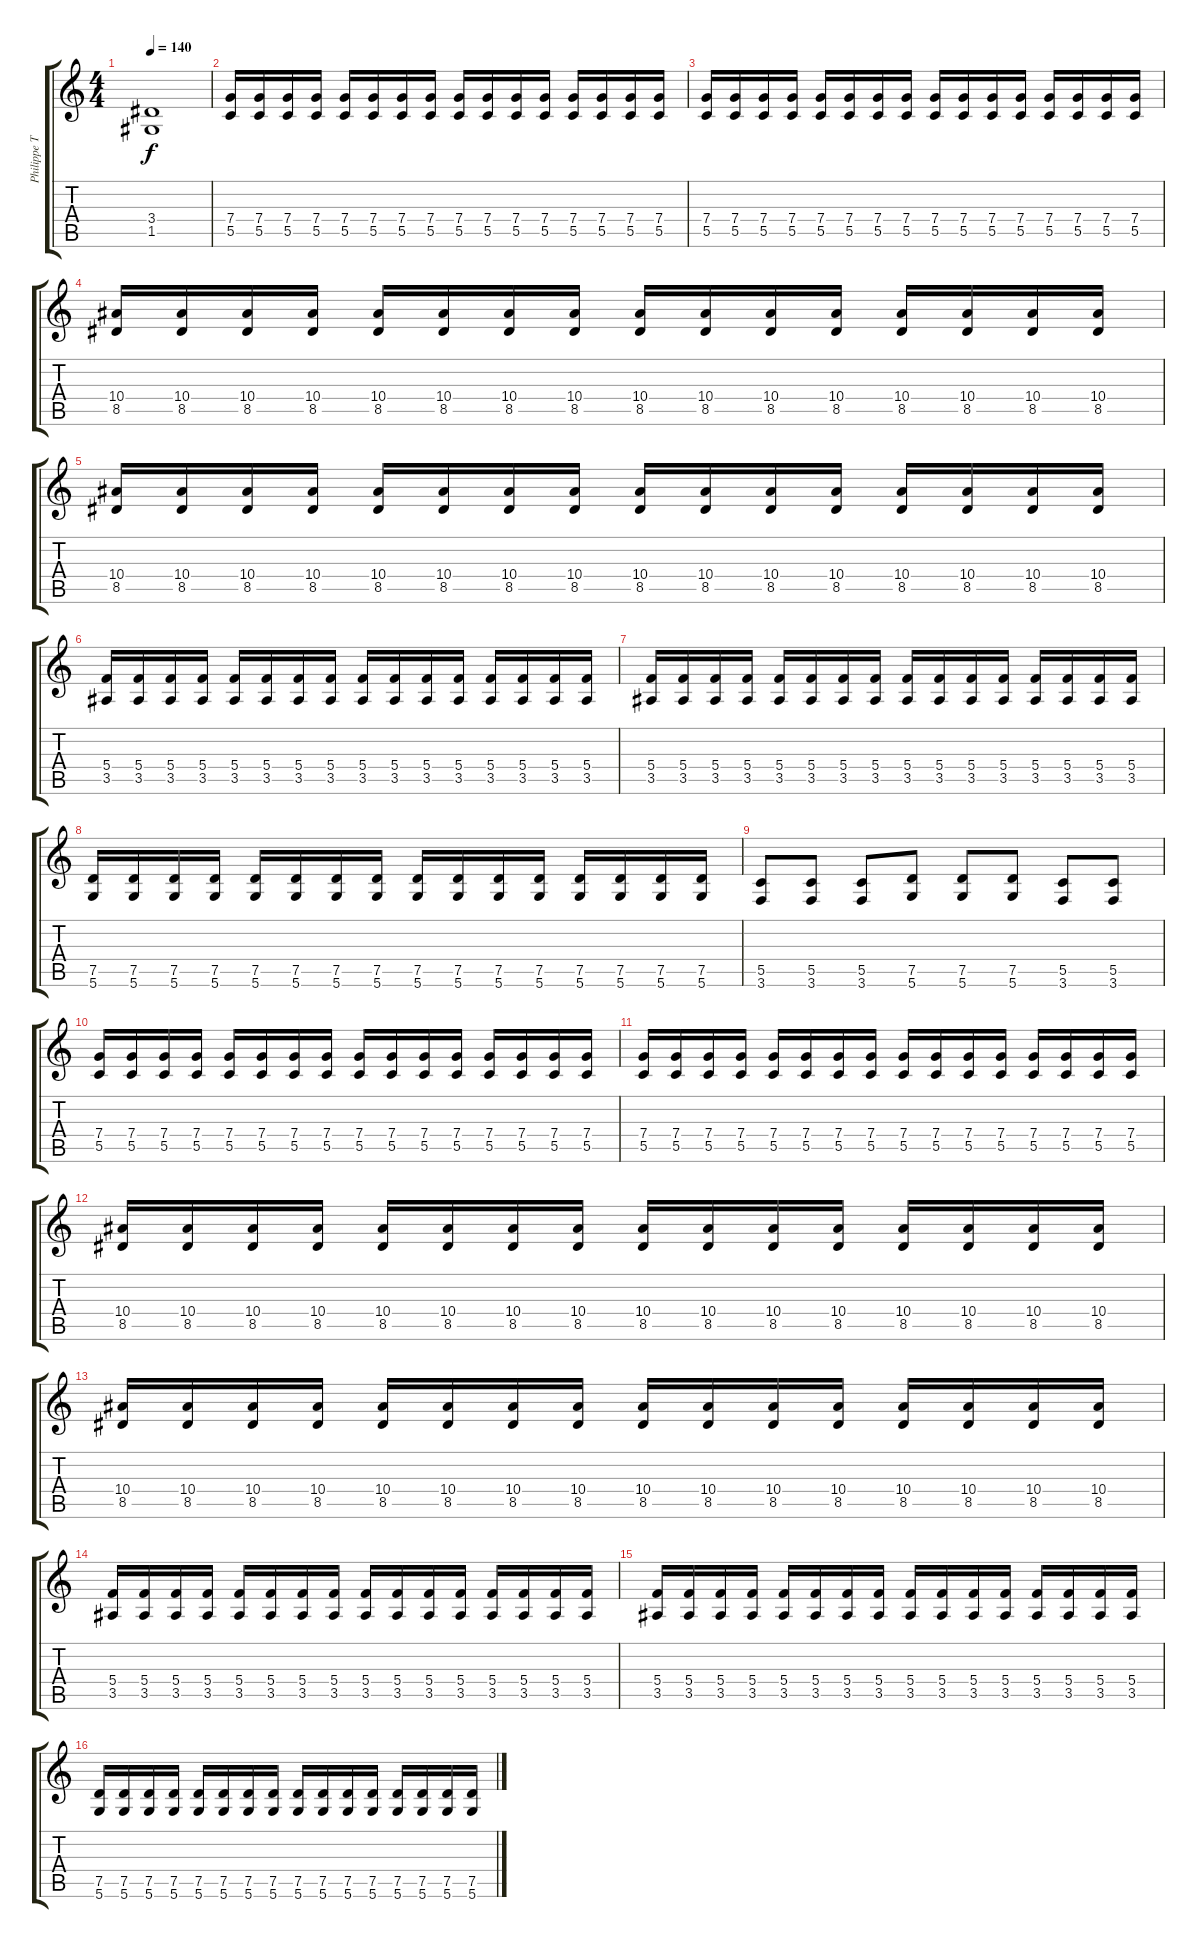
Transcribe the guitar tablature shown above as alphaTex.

\track ("Philippe T" "Philippe T") {instrument overdrivenguitar}
\staff {score tabs}
\tuning (D4 A3 F3 C3 G2 D2) {hide}
\ts (4 4)
\tempo 140
\clef g2
\ks c
(3.4{t} 1.5{t}).1{dy f} |
(7.4 5.5).16 (7.4 5.5).16 (7.4 5.5).16 (7.4 5.5).16 (7.4 5.5).16 (7.4 5.5).16 (7.4 5.5).16 (7.4 5.5).16 (7.4 5.5).16 (7.4 5.5).16 (7.4 5.5).16 (7.4 5.5).16 (7.4 5.5).16 (7.4 5.5).16 (7.4 5.5).16 (7.4 5.5).16 |
(7.4 5.5).16 (7.4 5.5).16 (7.4 5.5).16 (7.4 5.5).16 (7.4 5.5).16 (7.4 5.5).16 (7.4 5.5).16 (7.4 5.5).16 (7.4 5.5).16 (7.4 5.5).16 (7.4 5.5).16 (7.4 5.5).16 (7.4 5.5).16 (7.4 5.5).16 (7.4 5.5).16 (7.4 5.5).16 |
(10.4 8.5).16 (10.4 8.5).16 (10.4 8.5).16 (10.4 8.5).16 (10.4 8.5).16 (10.4 8.5).16 (10.4 8.5).16 (10.4 8.5).16 (10.4 8.5).16 (10.4 8.5).16 (10.4 8.5).16 (10.4 8.5).16 (10.4 8.5).16 (10.4 8.5).16 (10.4 8.5).16 (10.4 8.5).16 |
(10.4 8.5).16 (10.4 8.5).16 (10.4 8.5).16 (10.4 8.5).16 (10.4 8.5).16 (10.4 8.5).16 (10.4 8.5).16 (10.4 8.5).16 (10.4 8.5).16 (10.4 8.5).16 (10.4 8.5).16 (10.4 8.5).16 (10.4 8.5).16 (10.4 8.5).16 (10.4 8.5).16 (10.4 8.5).16 |
(5.4 3.5).16 (5.4 3.5).16 (5.4 3.5).16 (5.4 3.5).16 (5.4 3.5).16 (5.4 3.5).16 (5.4 3.5).16 (5.4 3.5).16 (5.4 3.5).16 (5.4 3.5).16 (5.4 3.5).16 (5.4 3.5).16 (5.4 3.5).16 (5.4 3.5).16 (5.4 3.5).16 (5.4 3.5).16 |
(5.4 3.5).16 (5.4 3.5).16 (5.4 3.5).16 (5.4 3.5).16 (5.4 3.5).16 (5.4 3.5).16 (5.4 3.5).16 (5.4 3.5).16 (5.4 3.5).16 (5.4 3.5).16 (5.4 3.5).16 (5.4 3.5).16 (5.4 3.5).16 (5.4 3.5).16 (5.4 3.5).16 (5.4 3.5).16 |
(7.5 5.6).16 (7.5 5.6).16 (7.5 5.6).16 (7.5 5.6).16 (7.5 5.6).16 (7.5 5.6).16 (7.5 5.6).16 (7.5 5.6).16 (7.5 5.6).16 (7.5 5.6).16 (7.5 5.6).16 (7.5 5.6).16 (7.5 5.6).16 (7.5 5.6).16 (7.5 5.6).16 (7.5 5.6).16 |
(5.5 3.6).8 (5.5 3.6).8 (5.5 3.6).8 (7.5 5.6).8 (7.5 5.6).8 (7.5 5.6).8 (5.5 3.6).8 (5.5 3.6).8 |
(7.4 5.5).16 (7.4 5.5).16 (7.4 5.5).16 (7.4 5.5).16 (7.4 5.5).16 (7.4 5.5).16 (7.4 5.5).16 (7.4 5.5).16 (7.4 5.5).16 (7.4 5.5).16 (7.4 5.5).16 (7.4 5.5).16 (7.4 5.5).16 (7.4 5.5).16 (7.4 5.5).16 (7.4 5.5).16 |
(7.4 5.5).16 (7.4 5.5).16 (7.4 5.5).16 (7.4 5.5).16 (7.4 5.5).16 (7.4 5.5).16 (7.4 5.5).16 (7.4 5.5).16 (7.4 5.5).16 (7.4 5.5).16 (7.4 5.5).16 (7.4 5.5).16 (7.4 5.5).16 (7.4 5.5).16 (7.4 5.5).16 (7.4 5.5).16 |
(10.4 8.5).16 (10.4 8.5).16 (10.4 8.5).16 (10.4 8.5).16 (10.4 8.5).16 (10.4 8.5).16 (10.4 8.5).16 (10.4 8.5).16 (10.4 8.5).16 (10.4 8.5).16 (10.4 8.5).16 (10.4 8.5).16 (10.4 8.5).16 (10.4 8.5).16 (10.4 8.5).16 (10.4 8.5).16 |
(10.4 8.5).16 (10.4 8.5).16 (10.4 8.5).16 (10.4 8.5).16 (10.4 8.5).16 (10.4 8.5).16 (10.4 8.5).16 (10.4 8.5).16 (10.4 8.5).16 (10.4 8.5).16 (10.4 8.5).16 (10.4 8.5).16 (10.4 8.5).16 (10.4 8.5).16 (10.4 8.5).16 (10.4 8.5).16 |
(5.4 3.5).16 (5.4 3.5).16 (5.4 3.5).16 (5.4 3.5).16 (5.4 3.5).16 (5.4 3.5).16 (5.4 3.5).16 (5.4 3.5).16 (5.4 3.5).16 (5.4 3.5).16 (5.4 3.5).16 (5.4 3.5).16 (5.4 3.5).16 (5.4 3.5).16 (5.4 3.5).16 (5.4 3.5).16 |
(5.4 3.5).16 (5.4 3.5).16 (5.4 3.5).16 (5.4 3.5).16 (5.4 3.5).16 (5.4 3.5).16 (5.4 3.5).16 (5.4 3.5).16 (5.4 3.5).16 (5.4 3.5).16 (5.4 3.5).16 (5.4 3.5).16 (5.4 3.5).16 (5.4 3.5).16 (5.4 3.5).16 (5.4 3.5).16 |
(7.5 5.6).16 (7.5 5.6).16 (7.5 5.6).16 (7.5 5.6).16 (7.5 5.6).16 (7.5 5.6).16 (7.5 5.6).16 (7.5 5.6).16 (7.5 5.6).16 (7.5 5.6).16 (7.5 5.6).16 (7.5 5.6).16 (7.5 5.6).16 (7.5 5.6).16 (7.5 5.6).16 (7.5 5.6).16
